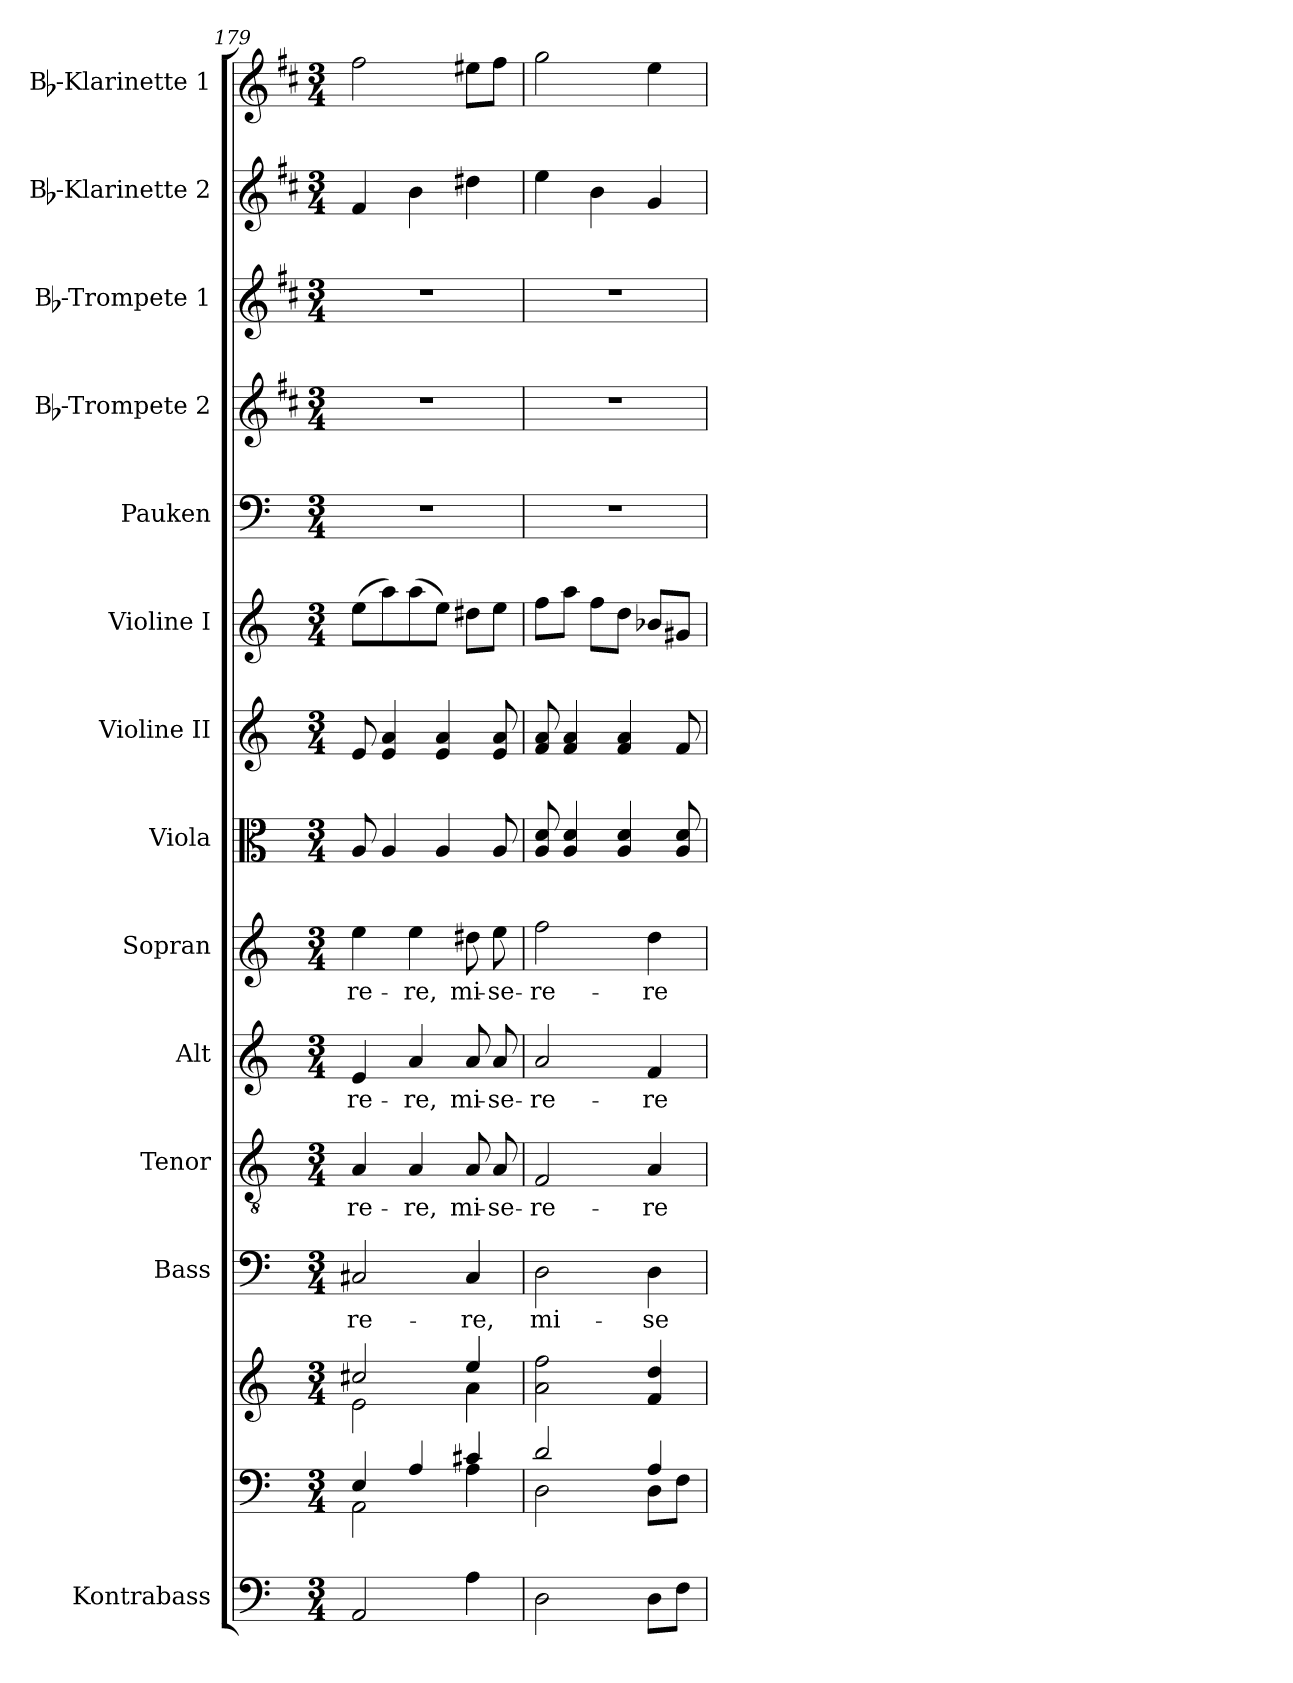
**kern	**kern	**kern	**kern	**text	**kern	**text	**kern	**text	**kern	**text	**kern	**kern	**kern	**kern	**kern	**kern	**kern	**kern
*part14	*part13	*part13	*part12	*part12	*part11	*part11	*part10	*part10	*part9	*part9	*part8	*part7	*part6	*part5	*part4	*part3	*part2	*part1
*staff15	*staff14	*staff13	*staff12	*staff12	*staff11	*staff11	*staff10	*staff10	*staff9	*staff9	*staff8	*staff7	*staff6	*staff5	*staff4	*staff3	*staff2	*staff1
*I"Kontrabass	*	*	*I"Bass	*	*I"Tenor	*	*I"Alt	*	*I"Sopran	*	*I"Viola	*I"Violine II	*I"Violine I	*I"Pauken	*I"Bb-Trompete 2	*I"Bb-Trompete 1	*I"Bb-Klarinette 2	*I"Bb-Klarinette 1
*I'Kb.	*	*	*I'B.	*	*I'T.	*	*I'A.	*	*I'S.	*	*I'Vla.	*I'Vl. II	*I'Vl. I	*I'Pk.	*I'Bb Trp. 2	*I'Bb Trp. 1	*I'Bb Kl. 2	*I'Bb Kl. 1
*clefF4	*clefF4	*clefG2	*clefF4	*	*clefGv2	*	*clefG2	*	*clefG2	*	*clefC3	*clefG2	*clefG2	*clefF4	*clefG2	*clefG2	*clefG2	*clefG2
*ITrd7c12	*	*	*	*	*	*	*	*	*	*	*	*	*	*	*ITrd1c2	*ITrd1c2	*ITrd1c2	*ITrd1c2
*k[]	*k[]	*k[]	*k[]	*	*k[]	*	*k[]	*	*k[]	*	*k[]	*k[]	*k[]	*k[]	*k[]	*k[]	*k[]	*k[]
*C:	*C:	*C:	*C:	*	*C:	*	*C:	*	*C:	*	*C:	*C:	*C:	*C:	*C:	*C:	*C:	*C:
*M3/4	*M3/4	*M3/4	*M3/4	*	*M3/4	*	*M3/4	*	*M3/4	*	*M3/4	*M3/4	*M3/4	*M3/4	*M3/4	*M3/4	*M3/4	*M3/4
=179	=179	=179	=179	=179	=179	=179	=179	=179	=179	=179	=179	=179	=179	=179	=179	=179	=179	=179
*	*^	*^	*	*	*	*	*	*	*	*	*	*	*	*	*	*	*	*
!	!	!	!	!	!	!LO:LY:b	!	!LO:LY:b	!	!LO:LY:b	!	!LO:LY:b	!	!	!	!	!	!	!	!
2AAA/	4E/	2AA\	2cc#X/	2e\	2C#X/	-re-	4A/	-re-	4e/	-re-	4ee\	-re-	8A/	8e/	(>8ee\L	2.r	2.r	2.r	4e/	2ee\
.	.	.	.	.	.	.	.	.	.	.	.	.	4A/	4e/ 4a/	8aa\)	.	.	.	.	.
!	!	!	!	!	!	!	!	!LO:LY:b	!	!LO:LY:b	!	!LO:LY:b	!	!	!	!	!	!	!	!
.	4A/	.	.	.	.	.	4A/	-re,	4a/	-re,	4ee\	-re,	.	.	(>8aa\	.	.	.	4a\	.
.	.	.	.	.	.	.	.	.	.	.	.	.	4A/	4e/ 4a/	8ee\J)	.	.	.	.	.
!	!	!	!	!	!	!LO:LY:b	!	!LO:LY:b	!	!LO:LY:b	!	!LO:LY:b	!	!	!	!	!	!	!	!
4AA\	4c#X/	4A\	4ee/	4a\	4C#/	-re,	8A/	mi-	8a/	mi-	8dd#X\	mi-	.	.	8dd#X\L	.	.	.	4cc#X\	8dd#X\L
!	!	!	!	!	!	!	!	!LO:LY:b	!	!LO:LY:b	!	!LO:LY:b	!	!	!	!	!	!	!	!
.	.	.	.	.	.	.	8A/	-se-	8a/	-se-	8ee\	-se-	8A/	8e/ 8a/	8ee\J	.	.	.	.	8ee\J
*	*	*	*v	*v	*	*	*	*	*	*	*	*	*	*	*	*	*	*	*	*
=180	=180	=180	=180	=180	=180	=180	=180	=180	=180	=180	=180	=180	=180	=180	=180	=180	=180	=180	=180
!	!	!	!	!	!LO:LY:b	!	!LO:LY:b	!	!LO:LY:b	!	!LO:LY:b	!	!	!	!	!	!	!	!
2DD\	2d/	2D\	2a\ 2ff\	2D\	mi-	2F/	-re-	2a/	-re-	2ff\	-re-	8A/ 8d/	8f/ 8a/	8ff\L	2.r	2.r	2.r	4dd\	2ff\
.	.	.	.	.	.	.	.	.	.	.	.	4A/ 4d/	4f/ 4a/	8aa\J	.	.	.	.	.
.	.	.	.	.	.	.	.	.	.	.	.	.	.	8ff\L	.	.	.	4a\	.
.	.	.	.	.	.	.	.	.	.	.	.	4A/ 4d/	4f/ 4a/	8dd\J	.	.	.	.	.
!	!	!	!	!	!LO:LY:b	!	!LO:LY:b	!	!LO:LY:b	!	!LO:LY:b	!	!	!	!	!	!	!	!
8DD\L	4A/	8D\L	4f/ 4dd/	4D\	-se-	4A/	-re	4f/	-re	4dd\	-re	.	.	8b-X/L	.	.	.	4f/	4dd\
8FF\J	.	8F\J	.	.	.	.	.	.	.	.	.	8A/ 8d/	8f/	8g#X/J	.	.	.	.	.
*	*v	*v	*	*	*	*	*	*	*	*	*	*	*	*	*	*	*	*	*
=	=	=	=	=	=	=	=	=	=	=	=	=	=	=	=	=	=	=
*-	*-	*-	*-	*-	*-	*-	*-	*-	*-	*-	*-	*-	*-	*-	*-	*-	*-	*-
